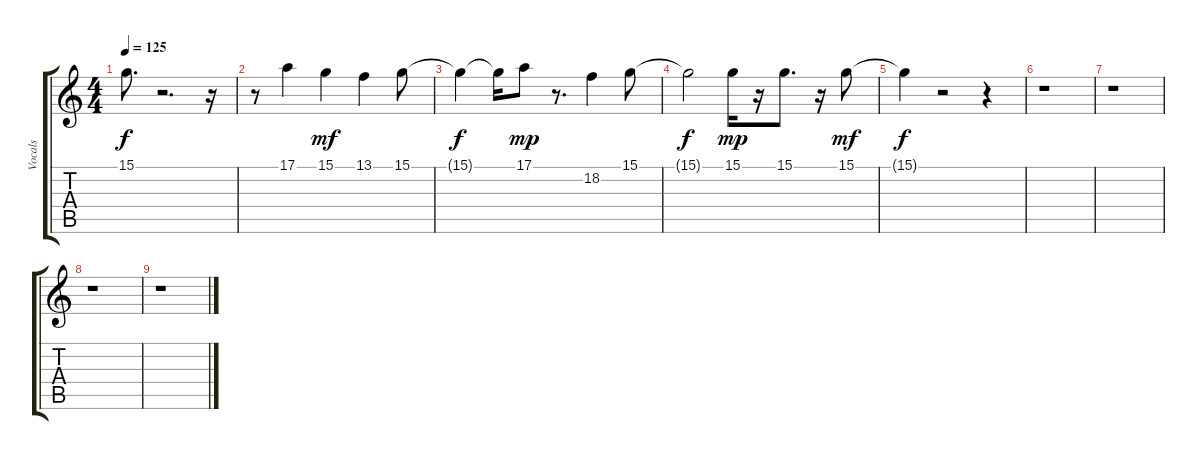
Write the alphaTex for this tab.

\track ("Vocals" "Vocals") {instrument synthbrass1}
\staff {score tabs}
\tuning (E4 B3 G3 D3 A2 E2) {hide}
\ts (4 4)
\tempo 125
\clef g2
\ks c
15.1{t}.8{d dy f} r.2{d} r.16 |
r.8 17.1.4 15.1.4{dy mf} 13.1.4 15.1.8 |
15.1{t}.4{dy f} 15.1{t}.16 17.1.8{dy mp volume 14} r.8{d} 18.2.4{volume 14} 15.1.8{volume 13} |
15.1{t}.2{dy f} 15.1.16{dy mp volume 11} r.16 15.1.8{d volume 11} r.16 15.1.8{dy mf volume 10} |
15.1{t}.4{dy f} r.2 r.4 |
r.1 |
r.1 |
r.1 |
r.1
